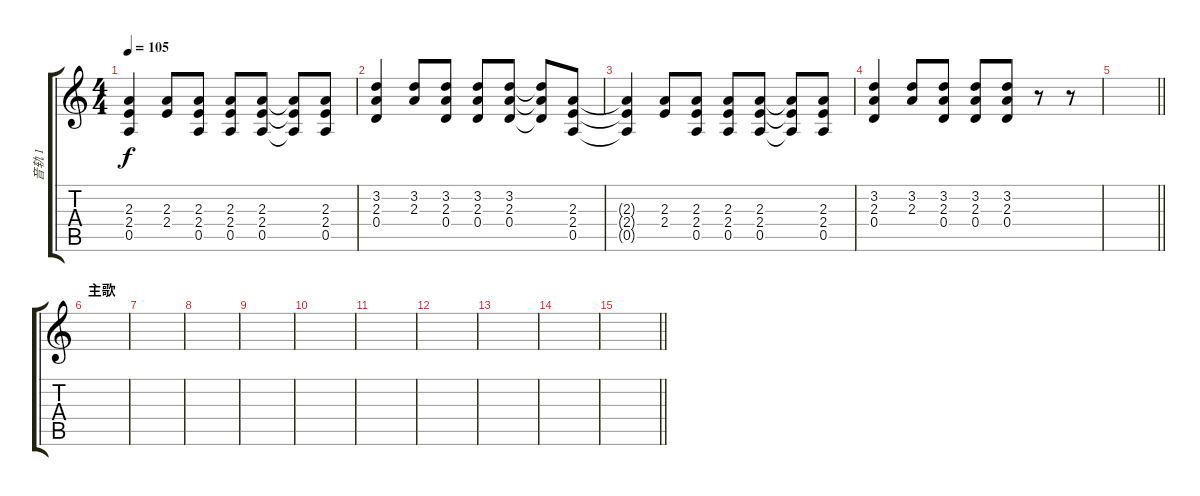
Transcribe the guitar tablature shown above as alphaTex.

\track ("音轨 1" "音轨 1") {instrument acousticguitarsteel}
\staff {score tabs}
\tuning (E4 B3 G3 D3 A2 E2) {hide}
\ts (4 4)
\tempo 105
\clef g2
\ks c
(2.3{t} 2.4{t} 0.5{t}).4{dy f} (2.3 2.4).8 (2.3 2.4 0.5).8 (2.3 2.4 0.5).8 (2.3 2.4 0.5).8 (2.3{t} 2.4{t} 0.5{t}).8 (2.3 2.4 0.5).8 |
(3.2 2.3 0.4).4 (3.2 2.3).8 (3.2 2.3 0.4).8 (3.2 2.3 0.4).8 (3.2 2.3 0.4).8 (3.2{t} 2.3{t} 0.4{t}).8 (2.3 2.4 0.5).8 |
(2.3{t} 2.4{t} 0.5{t}).4 (2.3 2.4).8 (2.3 2.4 0.5).8 (2.3 2.4 0.5).8 (2.3 2.4 0.5).8 (2.3{t} 2.4{t} 0.5{t}).8 (2.3 2.4 0.5).8 |
(3.2 2.3 0.4).4 (3.2 2.3).8 (3.2 2.3 0.4).8 (3.2 2.3 0.4).8 (3.2 2.3 0.4).8 r.8 r.8 |
\barLineRight lightlight
|
\section ("" "主歌")
|
|
|
|
|
|
|
|
|
\barLineRight lightlight
